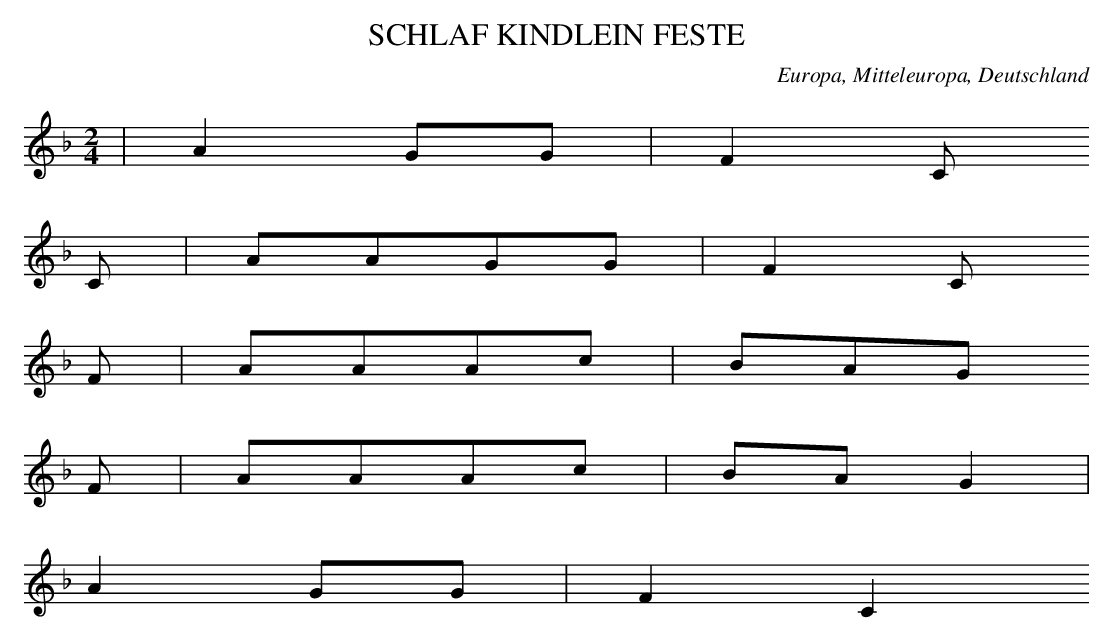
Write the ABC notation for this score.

X:1
T: SCHLAF KINDLEIN FESTE
O: Europa, Mitteleuropa, Deutschland
M: 2/4
L: 1/8
K: F
 | A2GG | F2C
C | AAGG | F2C
F | AAAc | BAG
F | AAAc | BAG2 |
A2GG | F2C2
